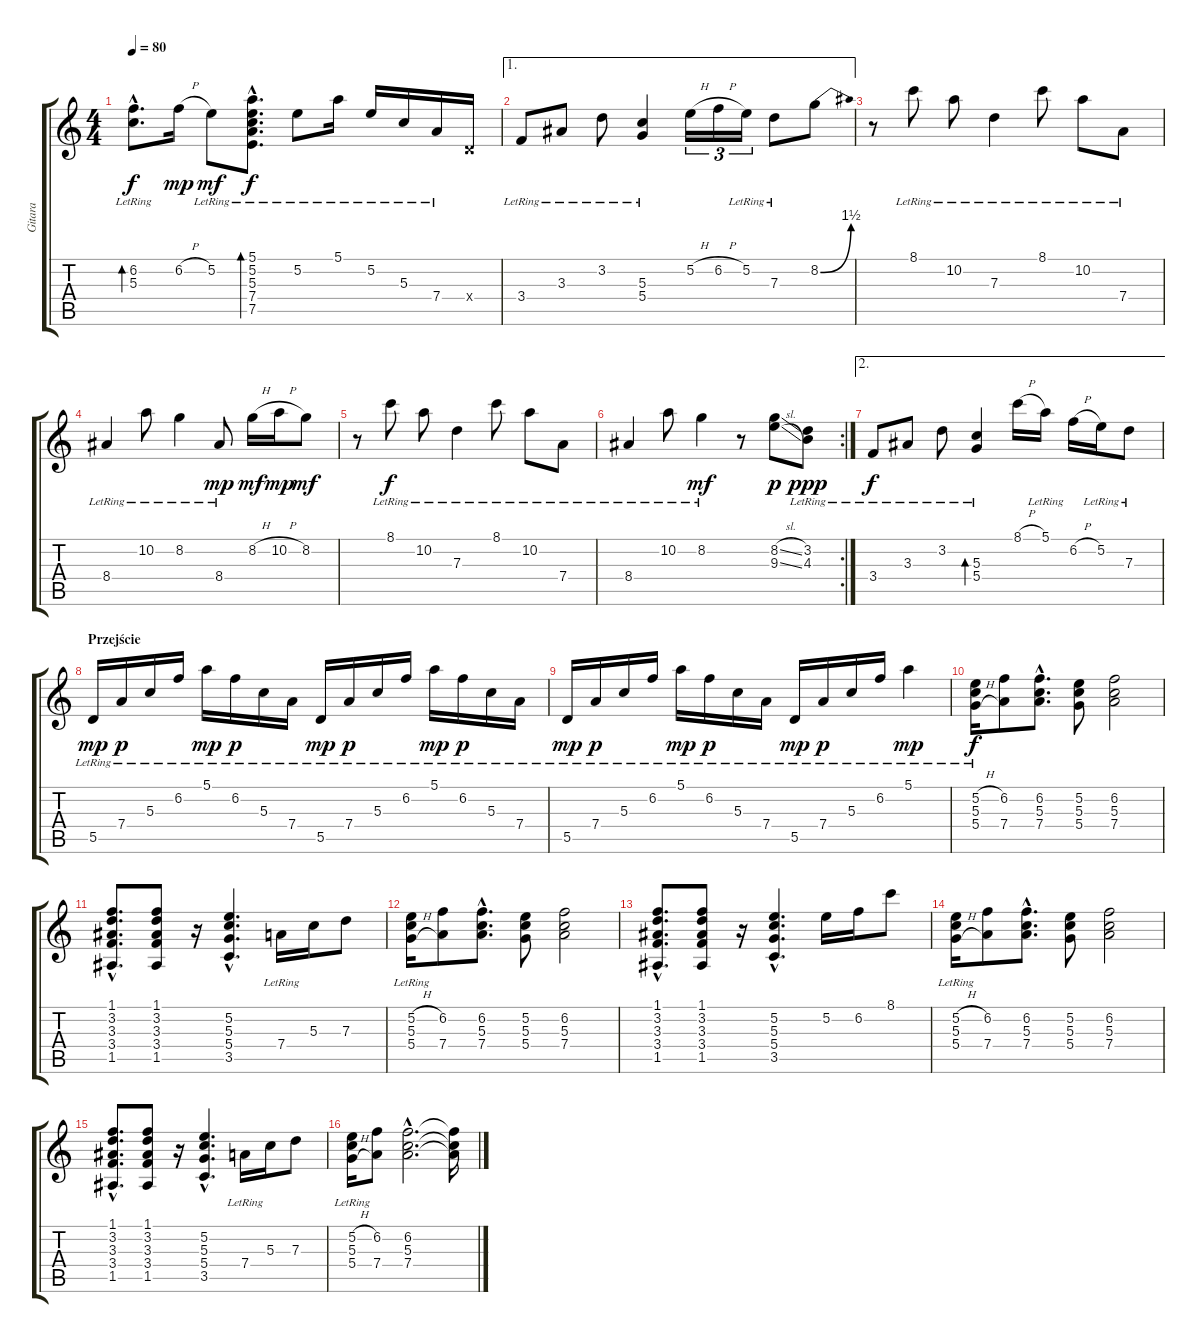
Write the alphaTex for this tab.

\track ("Gitara" "Gitara") {instrument acousticguitarsteel}
\staff {score tabs}
\tuning (E4 B3 G3 D3 A2 E2) {hide}
\ts (4 4)
\tempo 80
\clef g2
\ks c
(6.2{hac lr} 5.3{hac lr}).8{d bd 30 dy f} 6.2{h}.16{dy mp} 5.2{lr}.8{dy mf} (5.1{hac lr} 5.2{hac lr} 5.3{hac lr} 7.4{hac lr} 7.5{hac lr}).8{d bd 30 dy f} 5.2{lr}.8 5.1{lr}.16 5.2{lr}.16 5.3{lr}.16 7.4{lr}.16 0.4{x}.16 |
\ae 1
3.4{lr}.8 3.3{lr}.8 3.2{lr}.8 (5.3{lr} 5.4{lr}).4 5.2{h}.16{tu (3 2)} 6.2{h}.16{tu (3 2)} 5.2{lr}.16{tu (3 2)} 7.3{lr}.8 8.2{be (bend 0 0 60 6)}.8 |
r.8 8.1{lr}.8 10.2{lr}.8 7.3{lr}.4 8.1{lr}.8 10.2{lr}.8 7.4{lr}.8 |
8.4{lr}.4 10.2{lr}.8 8.2{lr}.4 8.4{lr}.8{dy mp} 8.2{h}.16{dy mf} 10.2{h}.16{dy mp} 8.2.8{dy mf} |
r.8 8.1{lr}.8{dy f} 10.2{lr}.8 7.3{lr}.4 8.1{lr}.8 10.2{lr}.8 7.4{lr}.8 |
\rc 2
8.4{lr}.4 10.2{lr}.8 8.2{lr}.4{dy mf} r.8 (8.2{sl} 9.3{sl}).8{dy p} (3.2{lr} 4.3{lr}).8{dy ppp} |
\ae 2
3.4{lr}.8{dy f} 3.3{lr}.8 3.2{lr}.8 (5.3{lr} 5.4{lr}).4{bd 60} 8.1{h}.16 5.1{lr}.16 6.2{h}.16 5.2{lr}.16 7.3{lr}.8 |
\section ("" "Przejście")
5.5{lr}.16{dy mp} 7.4{lr}.16{dy p} 5.3{lr}.16 6.2{lr}.16 5.1{lr}.16{dy mp} 6.2{lr}.16{dy p} 5.3{lr}.16 7.4{lr}.16 5.5{lr}.16{dy mp} 7.4{lr}.16{dy p} 5.3{lr}.16 6.2{lr}.16 5.1{lr}.16{dy mp} 6.2{lr}.16{dy p} 5.3{lr}.16 7.4{lr}.16 |
5.5{lr}.16{dy mp} 7.4{lr}.16{dy p} 5.3{lr}.16 6.2{lr}.16 5.1{lr}.16{dy mp} 6.2{lr}.16{dy p} 5.3{lr}.16 7.4{lr}.16 5.5{lr}.16{dy mp} 7.4{lr}.16{dy p} 5.3{lr}.16 6.2{lr}.16 5.1{lr}.4{dy mp} |
(5.2{h} 5.3{lr} 5.4{h}).16{dy f} (6.2 7.4).8 (6.2{hac} 5.3{hac} 7.4{hac}).8{d} (5.2 5.3 5.4).8 (6.2 5.3 7.4).2 |
(1.1{hac} 3.2{hac} 3.3{hac} 3.4{hac} 1.5{hac}).8{d} (1.1 3.2 3.3 3.4 1.5).8 r.16 (5.2{hac} 5.3{hac} 5.4{hac} 3.5{hac}).4{d} 7.4{lr}.16 5.3.16 7.3.8 |
(5.2{h} 5.3{lr} 5.4{h}).16 (6.2 7.4).8 (6.2{hac} 5.3{hac} 7.4{hac}).8{d} (5.2 5.3 5.4).8 (6.2 5.3 7.4).2 |
(1.1{hac} 3.2{hac} 3.3{hac} 3.4{hac} 1.5{hac}).8{d} (1.1 3.2 3.3 3.4 1.5).8 r.16 (5.2{hac} 5.3{hac} 5.4{hac} 3.5{hac}).4{d} 5.2.16 6.2.16 8.1.8 |
(5.2{h} 5.3{lr} 5.4{h}).16 (6.2 7.4).8 (6.2{hac} 5.3{hac} 7.4{hac}).8{d} (5.2 5.3 5.4).8 (6.2 5.3 7.4).2 |
(1.1{hac} 3.2{hac} 3.3{hac} 3.4{hac} 1.5{hac}).8{d} (1.1 3.2 3.3 3.4 1.5).8 r.16 (5.2{hac} 5.3{hac} 5.4{hac} 3.5{hac}).4{d} 7.4{lr}.16 5.3.16 7.3.8 |
(5.2{h} 5.3{lr} 5.4{h}).16 (6.2 7.4).8 (6.2{hac} 5.3{hac} 7.4{hac}).2{d} (6.2{t} 5.3{t} 7.4{t}).16
